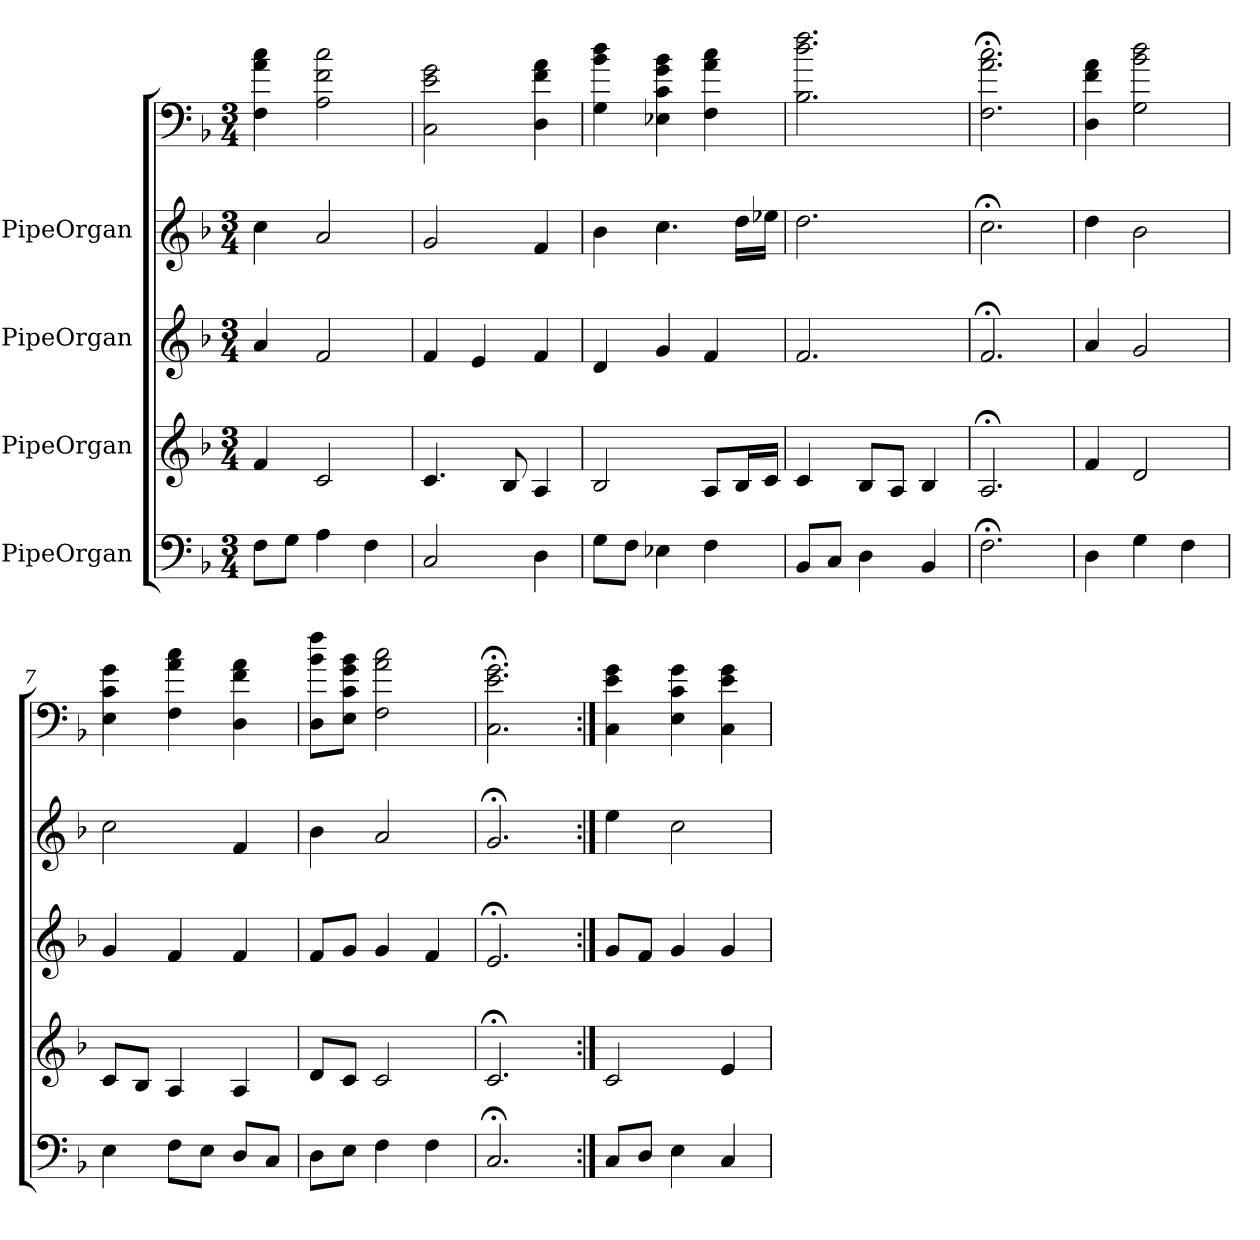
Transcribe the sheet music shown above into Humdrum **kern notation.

**kern	**kern	**kern	**kern	**kern
*part5	*part4	*part3	*part2	*part1
*staff5	*staff4	*staff3	*staff2	*staff1
*I"PipeOrgan	*I"PipeOrgan	*I"PipeOrgan	*I"PipeOrgan	*
*k[b-]	*k[b-]	*k[b-]	*k[b-]	*k[b-]
*F:	*F:	*F:	*F:	*F:
*M3/4	*M3/4	*M3/4	*M3/4	*M3/4
*MM60	*MM60	*MM60	*MM60	*MM60
=1	=1	=1	=1	=1
8FL	4f	4a	4cc	4F 4a 4cc
8GJ	.	.	.	.
4A	2c	2f	2a	2A 2f 2cc
4F	.	.	.	.
=2	=2	=2	=2	=2
2C	4.c	4f	2g	2C 2e 2g
.	.	4e	.	.
.	8B-	.	.	.
4D	4A	4f	4f	4D 4f 4a
=3	=3	=3	=3	=3
8GL	2B-	4d	4b-	4G 4b- 4dd
8FJ	.	.	.	.
4E-X	.	4g	4.cc	4E-X 4c 4g 4b-
4F	8AL	4f	.	4F 4a 4cc
.	16B-L	.	16ddLL	.
.	16cJJ	.	16ee-XJJ	.
=4	=4	=4	=4	=4
8BB-L	4c	2.f	2.dd	2.B- 2.dd 2.ff
8CJ	.	.	.	.
4D	8B-L	.	.	.
.	8AJ	.	.	.
4BB-	4B-	.	.	.
=5	=5	=5	=5	=5
2.F;<	2.A;<	2.f;<	2.cc;<	2.F;< 2.a;< 2.cc;<
=6	=6	=6	=6	=6
4D	4f	4a	4dd	4D 4f 4a
4G	2d	2g	2b-	2G 2b- 2dd
4F	.	.	.	.
=7	=7	=7	=7	=7
4E	8cL	4g	2cc	4E 4c 4g
.	8B-J	.	.	.
8FL	4A	4f	.	4F 4a 4cc
8EJ	.	.	.	.
8DL	4A	4f	4f	4D 4f 4a
8CJ	.	.	.	.
=8	=8	=8	=8	=8
8DL	8dL	8fL	4b-	8D 8b- 8ffL
8EJ	8cJ	8gJ	.	8E 8c 8g 8b-J
4F	2c	4g	2a	2F 2a 2cc
4F	.	4f	.	.
=9	=9	=9	=9	=9
2.C;<	2.c;<	2.e;<	2.g;<	2.C;< 2.e;< 2.g;<
=10:|!	=10:|!	=10:|!	=10:|!	=10:|!
8CL	2c	8gL	4ee	4C 4e 4g
8DJ	.	8fJ	.	.
4E	.	4g	2cc	4E 4c 4g
4C	4e	4g	.	4C 4e 4g
=	=	=	=	=
*-	*-	*-	*-	*-
